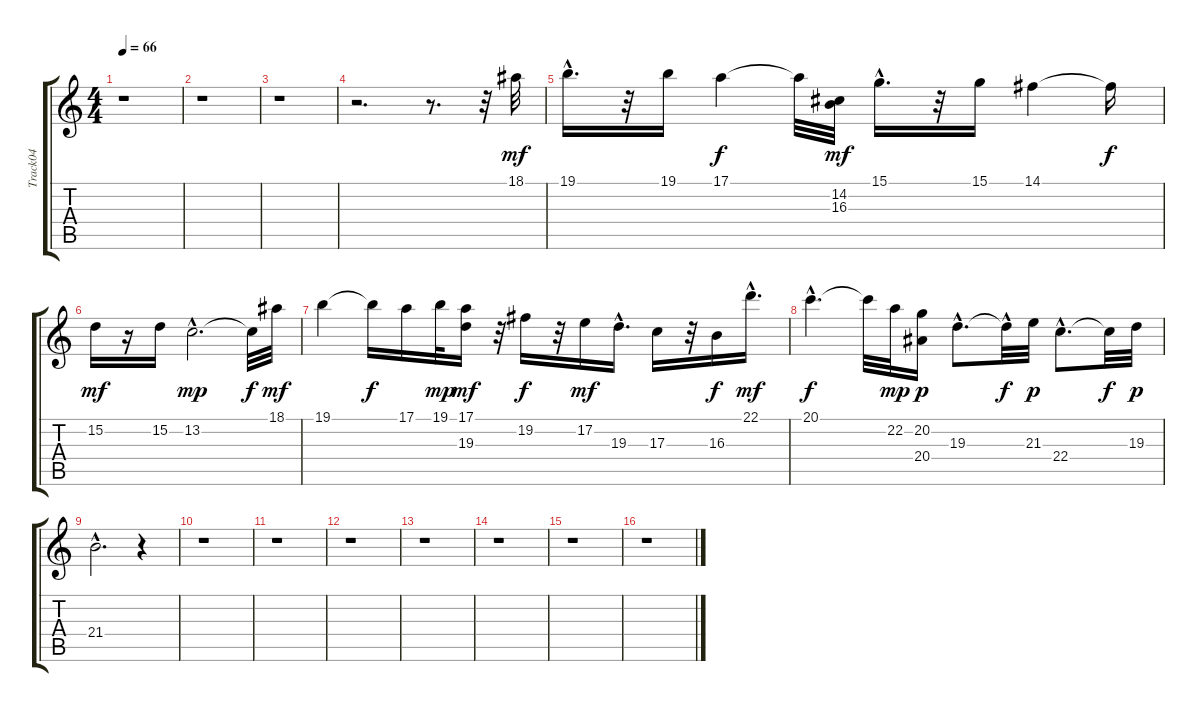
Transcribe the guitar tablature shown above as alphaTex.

\track ("Track04" "Track04") {instrument acousticgrandpiano}
\staff {score tabs}
\tuning (E4 B3 G3 D3 A2 E2) {hide}
\ts (4 4)
\tempo 66
\clef g2
\ks c
r.1{dy f} |
r.1 |
r.1 |
r.2{d} r.8{d} r.32 18.1.32{dy mf} |
19.1{hac}.16{d} r.32 19.1.16 17.1.4{dy f} 17.1{t}.32 (14.2 16.3).32{dy mf} 15.1{hac}.16{d} r.32 15.1.16 14.1.4 14.1{t}.16{dy f} |
15.2.16{dy mf} r.16 15.2.16 13.2{hac}.2{d dy mp} 13.2{t}.32{dy f} 18.1.32{dy mf} |
19.1.4 19.1{t}.16{dy f} 17.1.16 19.1.32{dy mp} (17.1 19.3).16{dy mf} r.32 19.2.16{dy f} r.32 17.2.16{dy mf} 19.3{hac}.16{d} 17.3.16 r.32 16.3.16{dy f} 22.1{hac}.16{d dy mf} |
20.1{hac}.4{d dy f} 20.1{t}.32 22.2.32{dy mp} (20.2 20.4).16{dy p} 19.3{hac}.8{d} 19.3{hac t}.32{dy f} 21.3.32{dy p} 22.4{hac}.8{d} 22.4{t}.32{dy f} 19.3.32{dy p} |
21.4{hac}.2{d} r.4 |
r.1 |
r.1 |
r.1 |
r.1 |
r.1 |
r.1 |
r.1
